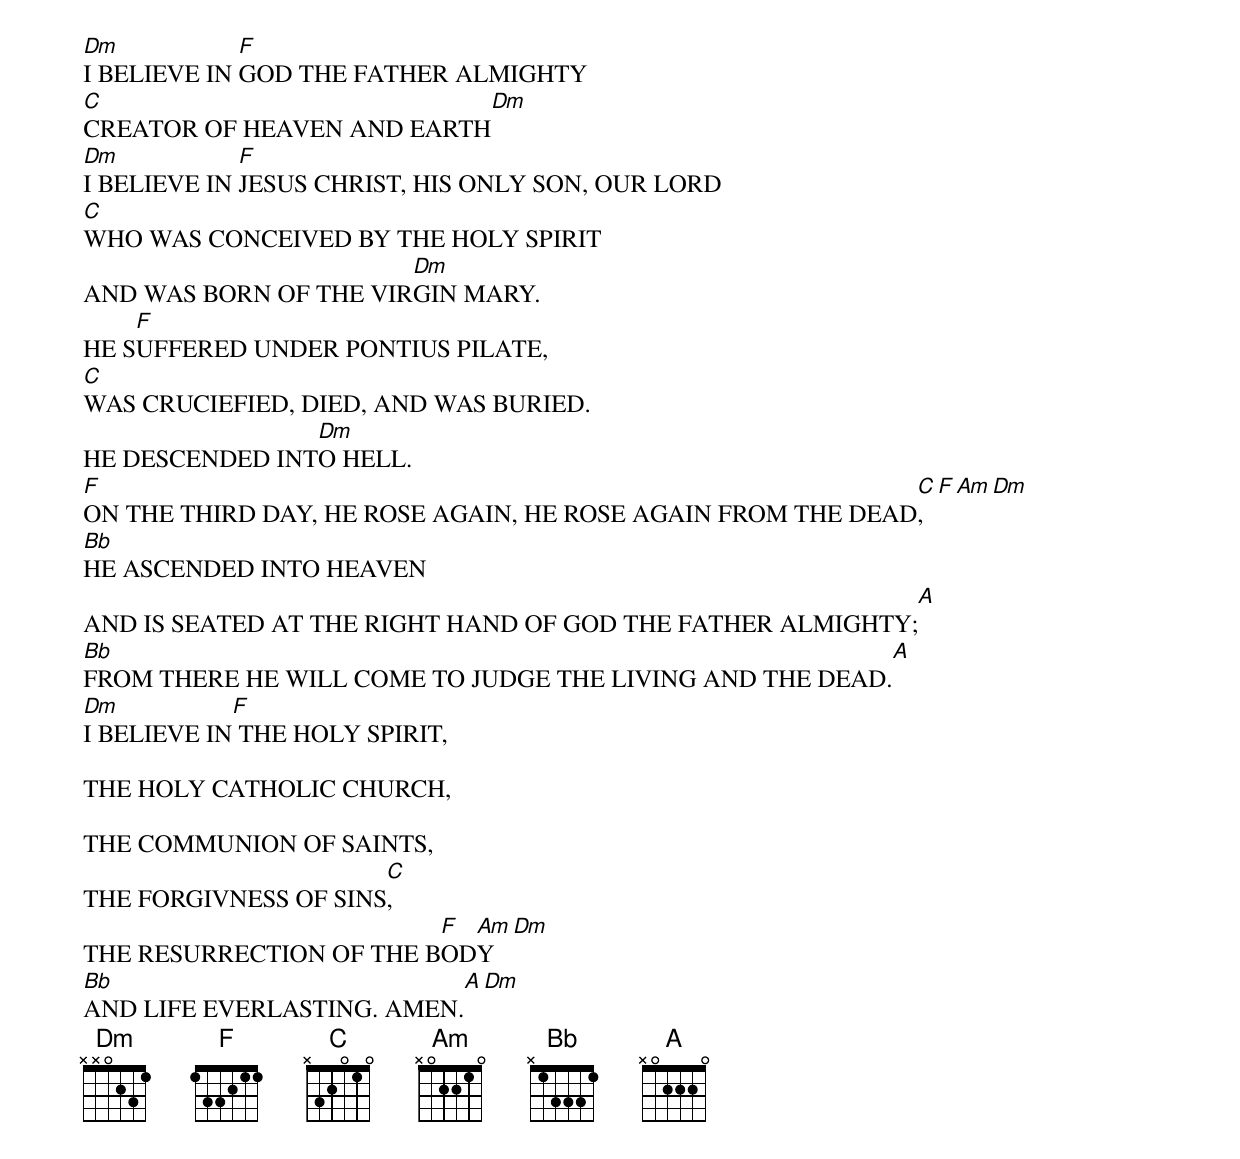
Dm           F
I BELIEVE IN GOD THE FATHER ALMIGHTY
C                                                        Dm
CREATOR OF HEAVEN AND EARTH
Dm           F
I BELIEVE IN JESUS CHRIST, HIS ONLY SON, OUR LORD
C
WHO WAS CONCEIVED BY THE HOLY SPIRIT
                       Dm
AND WAS BORN OF THE VIRGIN MARY.
    F
HE SUFFERED UNDER PONTIUS PILATE,
C
WAS CRUCIEFIED, DIED, AND WAS BURIED.
                Dm
HE DESCENDED INTO HELL.
F                                                           C                                 F Am                           Dm
ON THE THIRD DAY, HE ROSE AGAIN, HE ROSE AGAIN FROM THE DEAD,
Bb
HE ASCENDED INTO HEAVEN
                                                                                                                         A
AND IS SEATED AT THE RIGHT HAND OF GOD THE FATHER ALMIGHTY;
Bb                                                                                                                          A
FROM THERE HE WILL COME TO JUDGE THE LIVING AND THE DEAD.
Dm          F
I BELIEVE IN THE HOLY SPIRIT,

THE HOLY CATHOLIC CHURCH,

THE COMMUNION OF SAINTS,
                      C
THE FORGIVNESS OF SINS,
                         F Am                           Dm
THE RESURRECTION OF THE BODY
Bb                              A                  Dm
AND LIFE EVERLASTING. AMEN.
